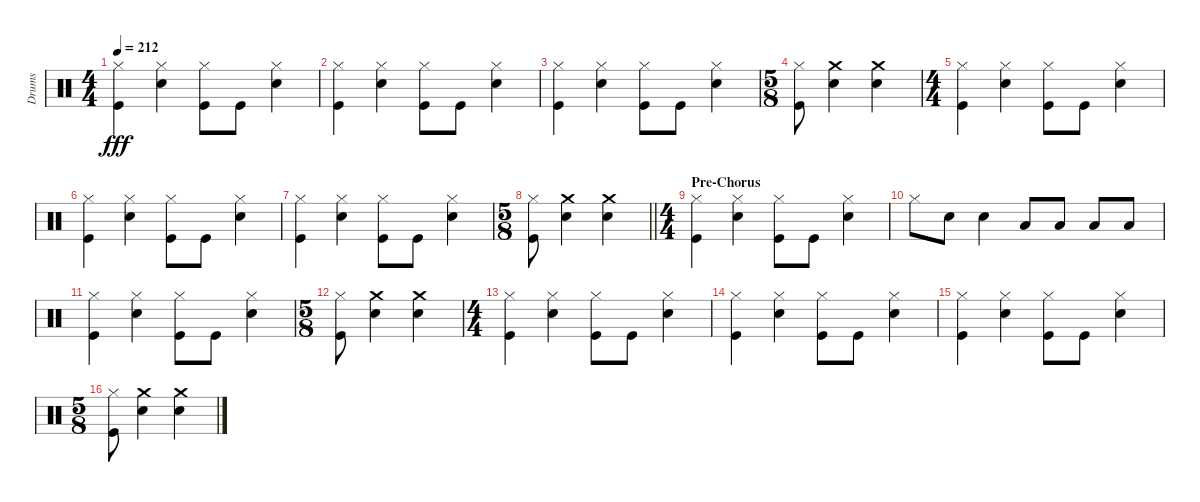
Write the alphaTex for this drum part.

\track ("Drums" "Drums") {instrument percussion}
\staff {score}
\articulation defaults
\ts (4 4)
\tempo 212
\clef neutral
\ks c
("Kick (hit)" "Hi-Hat (closed)").4{dy fff} ("Hi-Hat (closed)" "Snare (hit) 2").4 ("Kick (hit)" "Hi-Hat (closed)").8 "Kick (hit)".8 ("Snare (hit) 2" "Hi-Hat (closed)").4 |
("Kick (hit)" "Hi-Hat (closed)").4 ("Snare (hit) 2" "Hi-Hat (closed)").4 ("Kick (hit)" "Hi-Hat (closed)").8 "Kick (hit)".8 ("Snare (hit) 2" "Hi-Hat (closed)").4 |
("Kick (hit)" "Hi-Hat (closed)").4 ("Snare (hit) 2" "Hi-Hat (closed)").4 ("Kick (hit)" "Hi-Hat (closed)").8 "Kick (hit)".8 ("Snare (hit) 2" "Hi-Hat (closed)").4 |
\ts (5 8)
("Kick (hit)" "Hi-Hat (closed)").8 ("Snare (hit) 2" "Crash medium (hit)").4 ("Crash medium (hit)" "Snare (hit) 2").4 |
\ts (4 4)
("Kick (hit)" "Hi-Hat (closed)").4 ("Snare (hit) 2" "Hi-Hat (closed)").4 ("Kick (hit)" "Hi-Hat (closed)").8 "Kick (hit)".8 ("Snare (hit) 2" "Hi-Hat (closed)").4 |
("Hi-Hat (closed)" "Kick (hit)").4 ("Snare (hit) 2" "Hi-Hat (closed)").4 ("Kick (hit)" "Hi-Hat (closed)").8 "Kick (hit)".8 ("Snare (hit) 2" "Hi-Hat (closed)").4 |
("Kick (hit)" "Hi-Hat (closed)").4 ("Snare (hit) 2" "Hi-Hat (closed)").4 ("Hi-Hat (closed)" "Kick (hit)").8 "Kick (hit)".8 ("Snare (hit) 2" "Hi-Hat (closed)").4 |
\ts (5 8)
\barLineRight lightlight
("Kick (hit)" "Hi-Hat (closed)").8 ("Crash medium (hit)" "Snare (hit) 2").4 ("Crash medium (hit)" "Snare (hit) 2").4 |
\ts (4 4)
\section ("" "Pre-Chorus")
("Kick (hit)" "Hi-Hat (closed)").4 ("Snare (hit) 2" "Hi-Hat (closed)").4 ("Kick (hit)" "Hi-Hat (closed)").8 "Kick (hit)".8 ("Snare (hit) 2" "Hi-Hat (closed)").4 |
"Hi-Hat (closed)".8 "Snare (hit) 2".8 "Snare (hit) 2".4 "Low Tom (hit)".8 "Low Tom (hit)".8 "Low Tom (hit)".8 "Low Tom (hit)".8 |
("Kick (hit)" "Hi-Hat (closed)").4 ("Hi-Hat (closed)" "Snare (hit) 2").4 ("Kick (hit)" "Hi-Hat (closed)").8 "Kick (hit)".8 ("Snare (hit) 2" "Hi-Hat (closed)").4 |
\ts (5 8)
("Kick (hit)" "Hi-Hat (closed)").8 ("Crash medium (hit)" "Snare (hit) 2").4 ("Crash medium (hit)" "Snare (hit) 2").4 |
\ts (4 4)
("Hi-Hat (closed)" "Kick (hit)").4 ("Snare (hit) 2" "Hi-Hat (closed)").4 ("Kick (hit)" "Hi-Hat (closed)").8 "Kick (hit)".8 ("Snare (hit) 2" "Hi-Hat (closed)").4 |
("Kick (hit)" "Hi-Hat (closed)").4 ("Snare (hit) 2" "Hi-Hat (closed)").4 ("Hi-Hat (closed)" "Kick (hit)").8 "Kick (hit)".8 ("Snare (hit) 2" "Hi-Hat (closed)").4 |
("Kick (hit)" "Hi-Hat (closed)").4 ("Snare (hit) 2" "Hi-Hat (closed)").4 ("Kick (hit)" "Hi-Hat (closed)").8 "Kick (hit)".8 ("Hi-Hat (closed)" "Snare (hit) 2").4 |
\ts (5 8)
("Hi-Hat (closed)" "Kick (hit)").8 ("Crash medium (hit)" "Snare (hit) 2").4 ("Crash medium (hit)" "Snare (hit) 2").4
